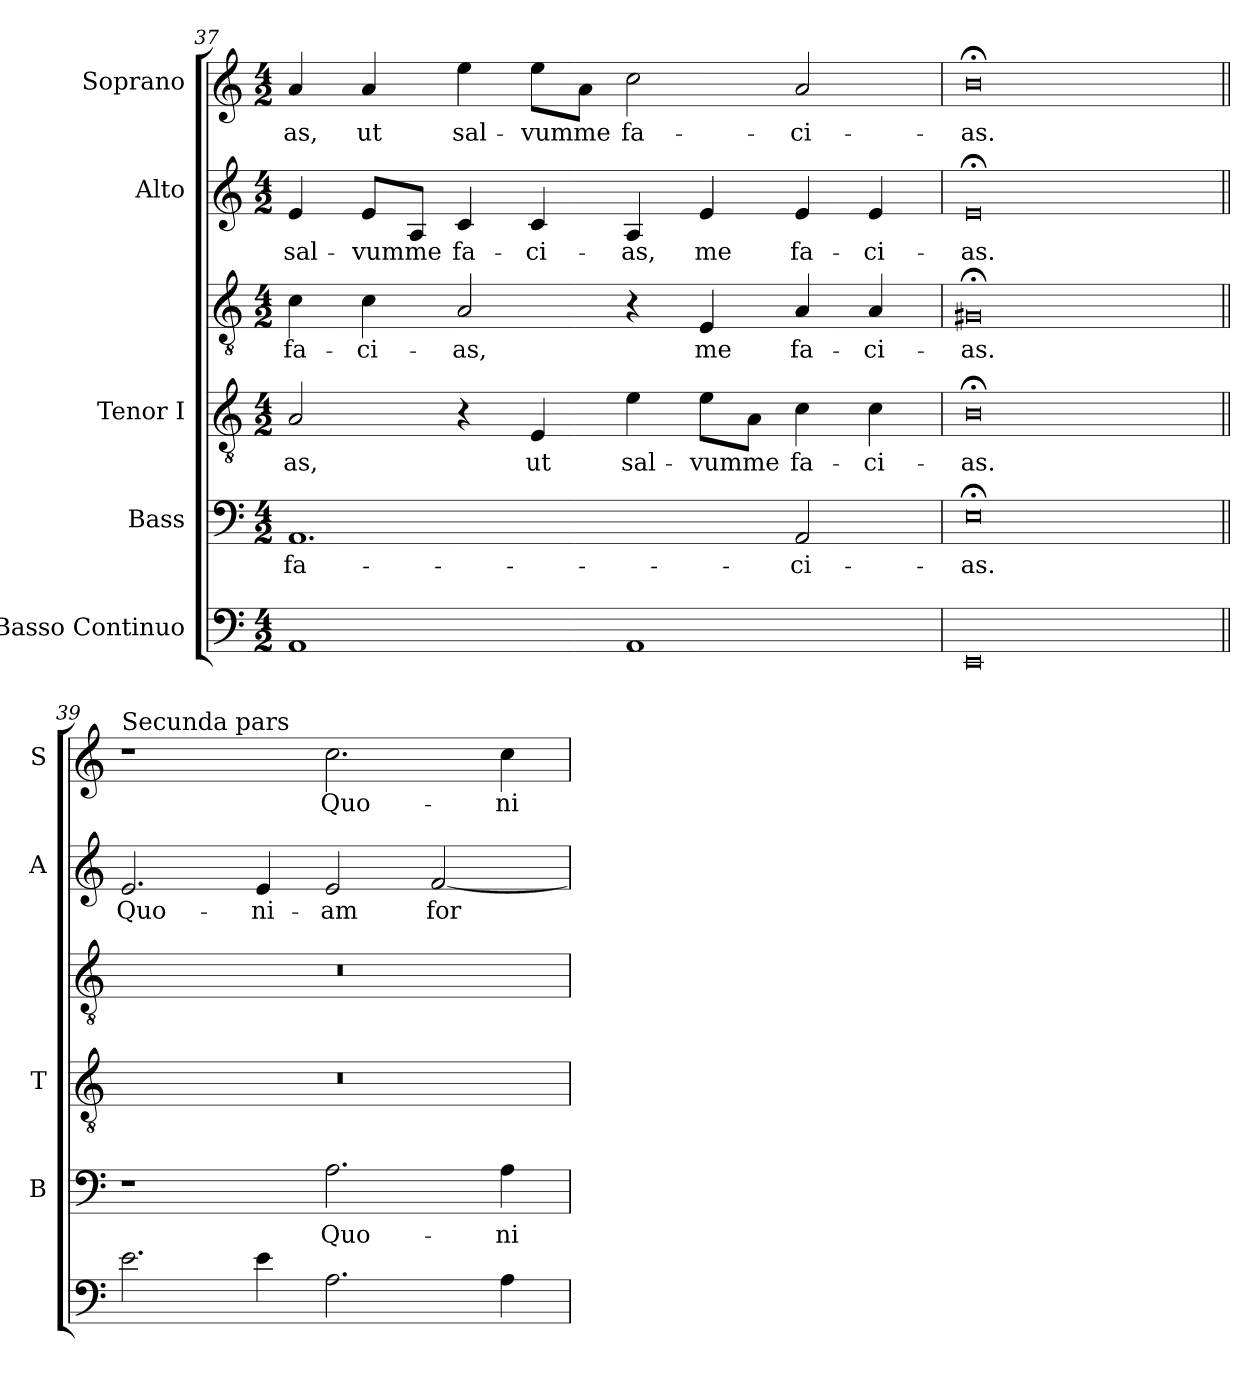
**kern	**kern	**text	**kern	**text	**kern	**text	**kern	**text	**kern	**text
*part5	*part4	*part4	*part3	*part3	*part3	*part3	*part2	*part2	*part1	*part1
*staff6	*staff5	*staff5	*staff4	*staff4	*staff3	*staff3	*staff2	*staff2	*staff1	*staff1
*I"Basso Continuo	*I"Bass	*	*I"Tenor I	*	*	*	*I"Alto	*	*I"Soprano	*
*	*I'B	*	*I'T	*	*	*	*I'A	*	*I'S	*
*clefF4	*clefF4	*	*clefGv2	*	*clefGv2	*	*clefG2	*	*clefG2	*
*	*ITrd7c12	*	*	*	*	*	*	*	*	*
*k[]	*k[]	*	*k[]	*	*k[]	*	*k[]	*	*k[]	*
*C:	*C:	*	*C:	*	*C:	*	*C:	*	*C:	*
*M4/2	*M4/2	*	*M4/2	*	*M4/2	*	*M4/2	*	*M4/2	*
=37	=37	=37	=37	=37	=37	=37	=37	=37	=37	=37
!	!	!LO:LY:b:color=#000000	!	!	!	!	!	!	!	!
!	!	!	!	!LO:LY:b:color=#000000	!	!	!	!	!	!
!	!	!	!	!	!	!LO:LY:b:color=#000000	!	!	!	!
!	!	!	!	!	!	!	!	!LO:LY:b:color=#000000	!	!
!	!	!	!	!	!	!	!	!	!	!LO:LY:b:color=#000000
1AAi	1.AAAi	fa-	2Ai/	-as,	4ci\	fa-	4ei/	sal-	4ai/	-as,
!	!	!	!	!	!	!LO:LY:b:color=#000000	!	!	!	!
!	!	!	!	!	!	!	!	!LO:LY:b:color=#000000	!	!
!	!	!	!	!	!	!	!	!	!	!LO:LY:b:color=#000000
.	.	.	.	.	4ci\	-ci-	8ei/L	-vum	4ai/	ut
!	!	!	!	!	!	!	!	!LO:LY:b:color=#000000	!	!
.	.	.	.	.	.	.	8Ai/J	me	.	.
!	!	!	!	!	!	!LO:LY:b:color=#000000	!	!	!	!
!	!	!	!	!	!	!	!	!LO:LY:b:color=#000000	!	!
!	!	!	!	!	!	!	!	!	!	!LO:LY:b:color=#000000
.	.	.	4r	.	2Ai/	-as,	4ci/	fa-	4eei\	sal-
!	!	!	!	!LO:LY:b:color=#000000	!	!	!	!	!	!
!	!	!	!	!	!	!	!	!LO:LY:b:color=#000000	!	!
!	!	!	!	!	!	!	!	!	!	!LO:LY:b:color=#000000
.	.	.	4Ei/	ut	.	.	4ci/	-ci-	8eei\L	-vum
!	!	!	!	!	!	!	!	!	!	!LO:LY:b:color=#000000
.	.	.	.	.	.	.	.	.	8ai\J	me
!	!	!	!	!LO:LY:b:color=#000000	!	!	!	!	!	!
!	!	!	!	!	!	!	!	!LO:LY:b:color=#000000	!	!
!	!	!	!	!	!	!	!	!	!	!LO:LY:b:color=#000000
1AAi	.	.	4ei\	sal-	4r	.	4Ai/	-as,	2cci\	fa-
!	!	!	!	!LO:LY:b:color=#000000	!	!	!	!	!	!
!	!	!	!	!	!	!LO:LY:b:color=#000000	!	!	!	!
!	!	!	!	!	!	!	!	!LO:LY:b:color=#000000	!	!
.	.	.	8ei\L	-vum	4Ei/	me	4ei/	me	.	.
!	!	!	!	!LO:LY:b:color=#000000	!	!	!	!	!	!
.	.	.	8Ai\J	me	.	.	.	.	.	.
!	!	!LO:LY:b:color=#000000	!	!	!	!	!	!	!	!
!	!	!	!	!LO:LY:b:color=#000000	!	!	!	!	!	!
!	!	!	!	!	!	!LO:LY:b:color=#000000	!	!	!	!
!	!	!	!	!	!	!	!	!LO:LY:b:color=#000000	!	!
!	!	!	!	!	!	!	!	!	!	!LO:LY:b:color=#000000
.	2AAAi/	-ci-	4ci\	fa-	4Ai/	fa-	4ei/	fa-	2ai/	-ci-
!	!	!	!	!LO:LY:b:color=#000000	!	!	!	!	!	!
!	!	!	!	!	!	!LO:LY:b:color=#000000	!	!	!	!
!	!	!	!	!	!	!	!	!LO:LY:b:color=#000000	!	!
.	.	.	4ci\	-ci-	4Ai/	-ci-	4ei/	-ci-	.	.
=38	=38	=38	=38	=38	=38	=38	=38	=38	=38	=38
!	!	!LO:LY:b:color=#000000	!	!	!	!	!	!	!	!
!	!	!	!	!LO:LY:b:color=#000000	!	!	!	!	!	!
!	!	!	!	!	!	!LO:LY:b:color=#000000	!	!	!	!
!	!	!	!	!	!	!	!	!LO:LY:b:color=#000000	!	!
!	!	!	!	!	!	!	!	!	!	!LO:LY:b:color=#000000
0EEi	0EE;i	-as.	0B;i	-as.	0G#X;i	-as.	0e;i	-as.	0b;i	-as.
!!LO:PB:g=z
=39||	=39||	=39||	=39||	=39||	=39||	=39||	=39||	=39||	=39||	=39||
!	!	!	!LO:N:vis=1	!	!LO:N:vis=1	!	!	!	!	!
!	!	!	!	!	!	!	!	!	!LO:TX:a:t=Secunda pars	!
!	!	!	!	!	!	!	!	!LO:LY:b:color=#000000	!	!
2.ei\	1r	.	0r	.	0r	.	2.ei/	Quo-	1r	.
!	!	!	!	!	!	!	!	!LO:LY:b:color=#000000	!	!
4ei\	.	.	.	.	.	.	4ei/	-ni-	.	.
!	!	!LO:LY:b:color=#000000	!	!	!	!	!	!	!	!
!	!	!	!	!	!	!	!	!LO:LY:b:color=#000000	!	!
!	!	!	!	!	!	!	!	!	!	!LO:LY:b:color=#000000
2.Ai\	2.AAi\	Quo-	.	.	.	.	2ei/	-am	2.cci\	Quo-
!	!	!	!	!	!	!	!	!LO:LY:b:color=#000000	!	!
.	.	.	.	.	.	.	[<2fi/	for-	.	.
!	!	!LO:LY:b:color=#000000	!	!	!	!	!	!	!	!
!	!	!	!	!	!	!	!	!	!	!LO:LY:b:color=#000000
4Ai\	4AAi\	-ni-	.	.	.	.	.	.	4cci\	-ni-
=	=	=	=	=	=	=	=	=	=	=
*-	*-	*-	*-	*-	*-	*-	*-	*-	*-	*-
